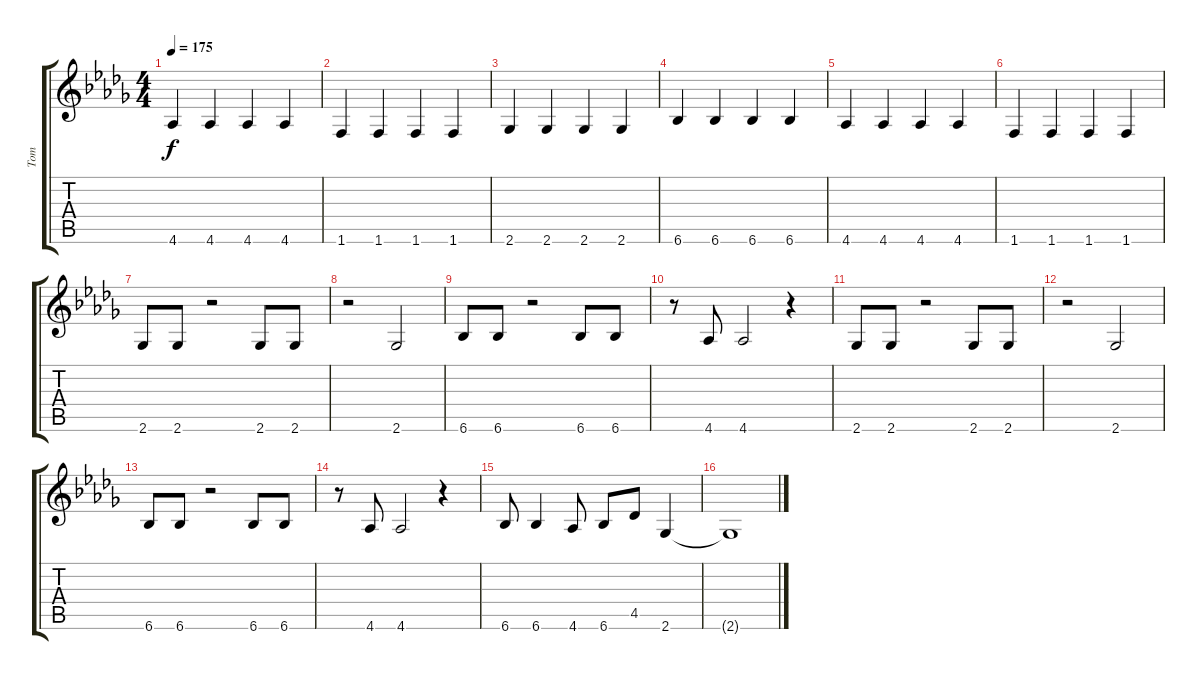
\track ("Tom" "Tom") {instrument electricbassfinger}
\staff {score tabs}
\tuning (E4 B3 G3 D3 A2 E2) {hide}
\ts (4 4)
\tempo 175
\clef g2
\ks db
4.6.4{dy f} 4.6.4 4.6.4 4.6.4 |
1.6.4 1.6.4 1.6.4 1.6.4 |
2.6.4 2.6.4 2.6.4 2.6.4 |
6.6.4 6.6.4 6.6.4 6.6.4 |
4.6.4 4.6.4 4.6.4 4.6.4 |
1.6.4 1.6.4 1.6.4 1.6.4 |
2.6.8 2.6.8 r.2 2.6.8 2.6.8 |
r.2 2.6.2 |
6.6.8 6.6.8 r.2 6.6.8 6.6.8 |
r.8 4.6.8 4.6.2 r.4 |
2.6.8 2.6.8 r.2 2.6.8 2.6.8 |
r.2 2.6.2 |
6.6.8 6.6.8 r.2 6.6.8 6.6.8 |
r.8 4.6.8 4.6.2 r.4 |
6.6.8 6.6.4 4.6.8 6.6.8 4.5.8 2.6.4 |
2.6{t}.1
